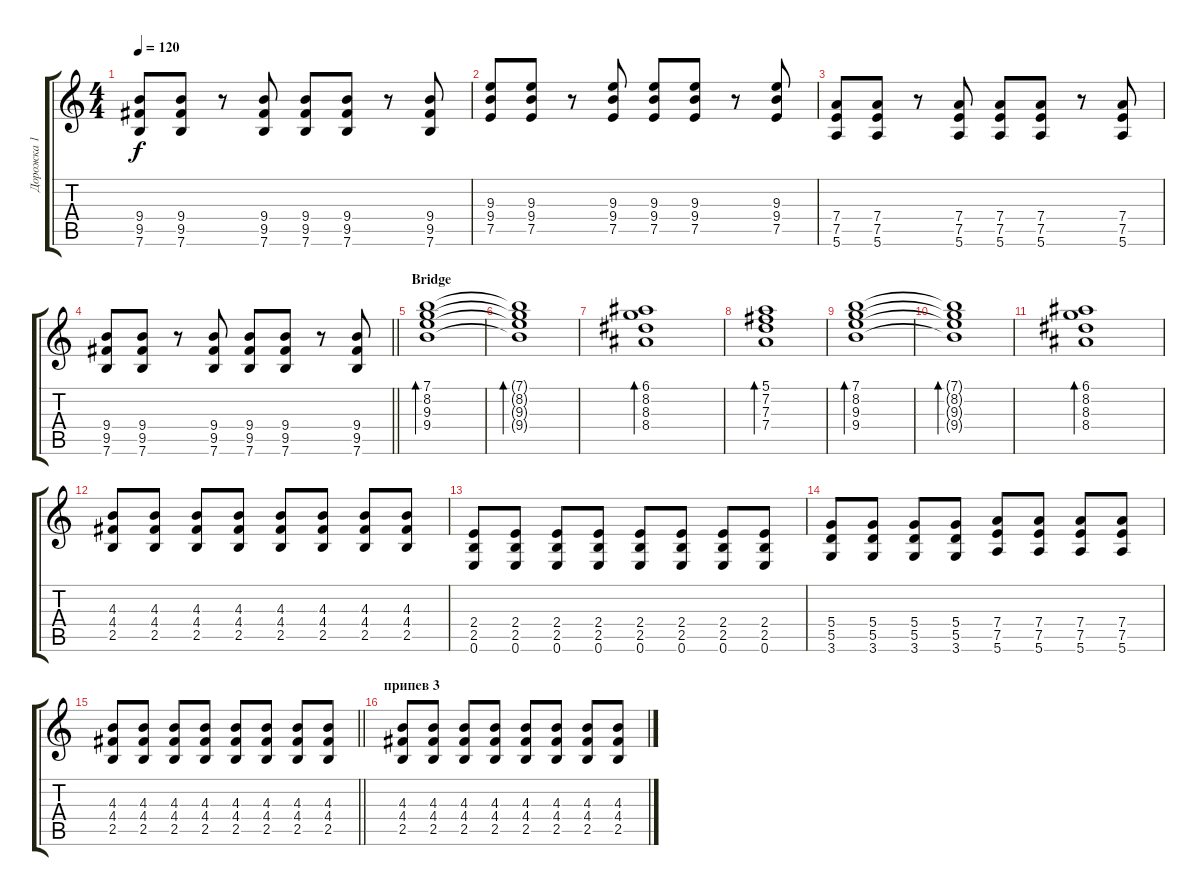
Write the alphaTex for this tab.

\track ("Дорожка 1" "Дорожка 1") {instrument distortionguitar}
\staff {score tabs}
\tuning (E4 B3 G3 D3 A2 E2) {hide}
\ts (4 4)
\tempo 120
\clef g2
\ks c
(9.4 9.5 7.6).8{dy f} (9.4 9.5 7.6).8 r.8 (9.4 9.5 7.6).8 (9.4 9.5 7.6).8 (9.4 9.5 7.6).8 r.8 (9.4 9.5 7.6).8 |
(9.3 9.4 7.5).8 (9.3 9.4 7.5).8 r.8 (9.3 9.4 7.5).8 (9.3 9.4 7.5).8 (9.3 9.4 7.5).8 r.8 (9.3 9.4 7.5).8 |
(7.4 7.5 5.6).8 (7.4 7.5 5.6).8 r.8 (7.4 7.5 5.6).8 (7.4 7.5 5.6).8 (7.4 7.5 5.6).8 r.8 (7.4 7.5 5.6).8 |
\barLineRight lightlight
(9.4 9.5 7.6).8 (9.4 9.5 7.6).8 r.8 (9.4 9.5 7.6).8 (9.4 9.5 7.6).8 (9.4 9.5 7.6).8 r.8 (9.4 9.5 7.6).8 |
\section ("" "Bridge")
(7.1 8.2 9.3 9.4).1{bd 60 instrument electricguitarjazz} |
(7.1{t} 8.2{t} 9.3{t} 9.4{t}).1{bd 60} |
(6.1 8.2 8.3 8.4).1{bd 120} |
(5.1 7.2 7.3 7.4).1{bd 120} |
(7.1 8.2 9.3 9.4).1{bd 60} |
(7.1{t} 8.2{t} 9.3{t} 9.4{t}).1{bd 60} |
(6.1 8.2 8.3 8.4).1{bd 60} |
(4.3 4.4 2.5).8{instrument distortionguitar} (4.3 4.4 2.5).8 (4.3 4.4 2.5).8 (4.3 4.4 2.5).8 (4.3 4.4 2.5).8 (4.3 4.4 2.5).8 (4.3 4.4 2.5).8 (4.3 4.4 2.5).8 |
(2.4 2.5 0.6).8 (2.4 2.5 0.6).8 (2.4 2.5 0.6).8 (2.4 2.5 0.6).8 (2.4 2.5 0.6).8 (2.4 2.5 0.6).8 (2.4 2.5 0.6).8 (2.4 2.5 0.6).8 |
(5.4 5.5 3.6).8 (5.4 5.5 3.6).8 (5.4 5.5 3.6).8 (5.4 5.5 3.6).8 (7.4 7.5 5.6).8 (7.4 7.5 5.6).8 (7.4 7.5 5.6).8 (7.4 7.5 5.6).8 |
\barLineRight lightlight
(4.3 4.4 2.5).8 (4.3 4.4 2.5).8 (4.3 4.4 2.5).8 (4.3 4.4 2.5).8 (4.3 4.4 2.5).8 (4.3 4.4 2.5).8 (4.3 4.4 2.5).8 (4.3 4.4 2.5).8 |
\section ("" "припев 3")
(4.3 4.4 2.5).8 (4.3 4.4 2.5).8 (4.3 4.4 2.5).8 (4.3 4.4 2.5).8 (4.3 4.4 2.5).8 (4.3 4.4 2.5).8 (4.3 4.4 2.5).8 (4.3 4.4 2.5).8
